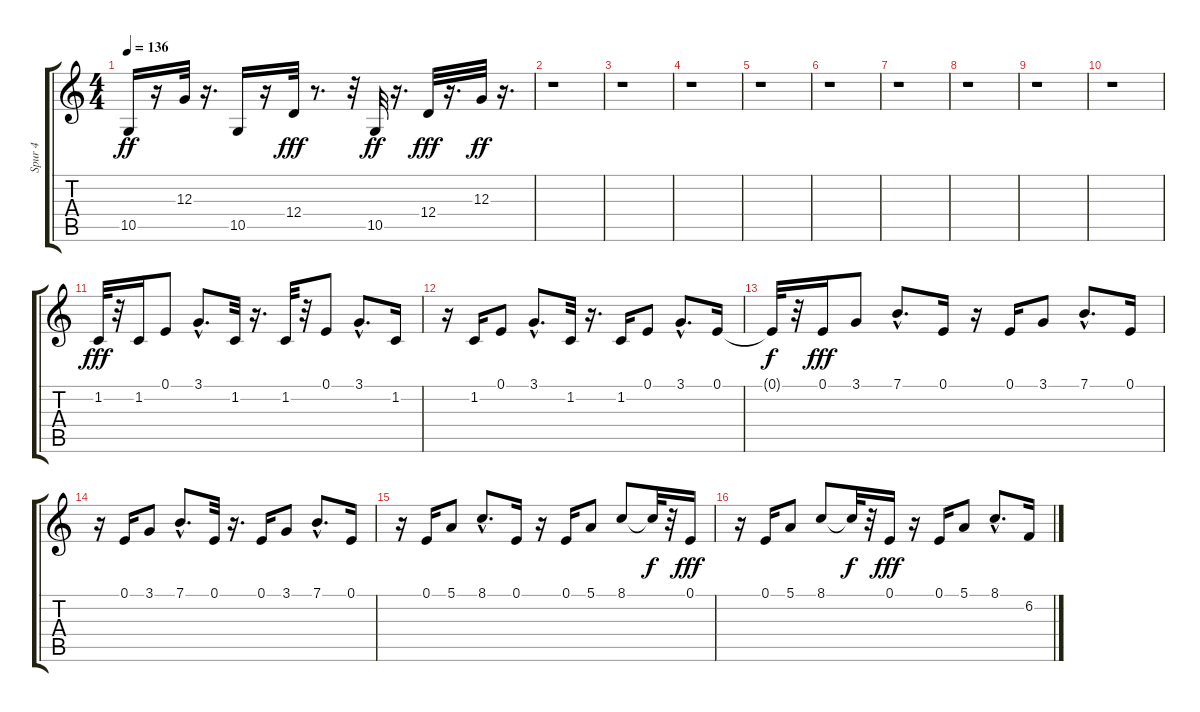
\track ("Spur 4" "Spur 4") {instrument lead2sawtooth}
\staff {score tabs}
\tuning (E4 B3 G3 D3 A2 E2) {hide}
\ts (4 4)
\tempo 136
\clef g2
\ks c
10.5.16{dy ff} r.16 12.3.32 r.16{d} 10.5.16 r.16 12.4.32{dy fff} r.8{d} r.32 10.5.32{dy ff} r.16{d} 12.4.32{dy fff} r.16{d} 12.3.32{dy ff} r.16{d} |
r.1 |
r.1 |
r.1 |
r.1 |
r.1 |
r.1 |
r.1 |
r.1 |
r.1 |
1.2.32{dy fff} r.32 1.2.16 0.1.8 3.1{hac}.8{d} 1.2.32 r.16{d} 1.2.32 r.32 0.1.8 3.1{hac}.8{d} 1.2.16 |
r.16 1.2.16 0.1.8 3.1{hac}.8{d} 1.2.32 r.16{d} 1.2.16 0.1.8 3.1{hac}.8{d} 0.1.16 |
0.1{t}.32{dy f} r.32 0.1.16{dy fff} 3.1.8 7.1{hac}.8{d} 0.1.16 r.16 0.1.16 3.1.8 7.1{hac}.8{d} 0.1.16 |
r.16 0.1.16 3.1.8 7.1{hac}.8{d} 0.1.32 r.16{d} 0.1.16 3.1.8 7.1{hac}.8{d} 0.1.16 |
r.16 0.1.16 5.1.8 8.1{hac}.8{d} 0.1.16 r.16 0.1.16 5.1.8 8.1.8 8.1{t}.32{dy f} r.32 0.1.16{dy fff} |
r.16 0.1.16 5.1.8 8.1.8 8.1{t}.32{dy f} r.32 0.1.16{dy fff} r.16 0.1.16 5.1.8 8.1{hac}.8{d} 6.2.16
